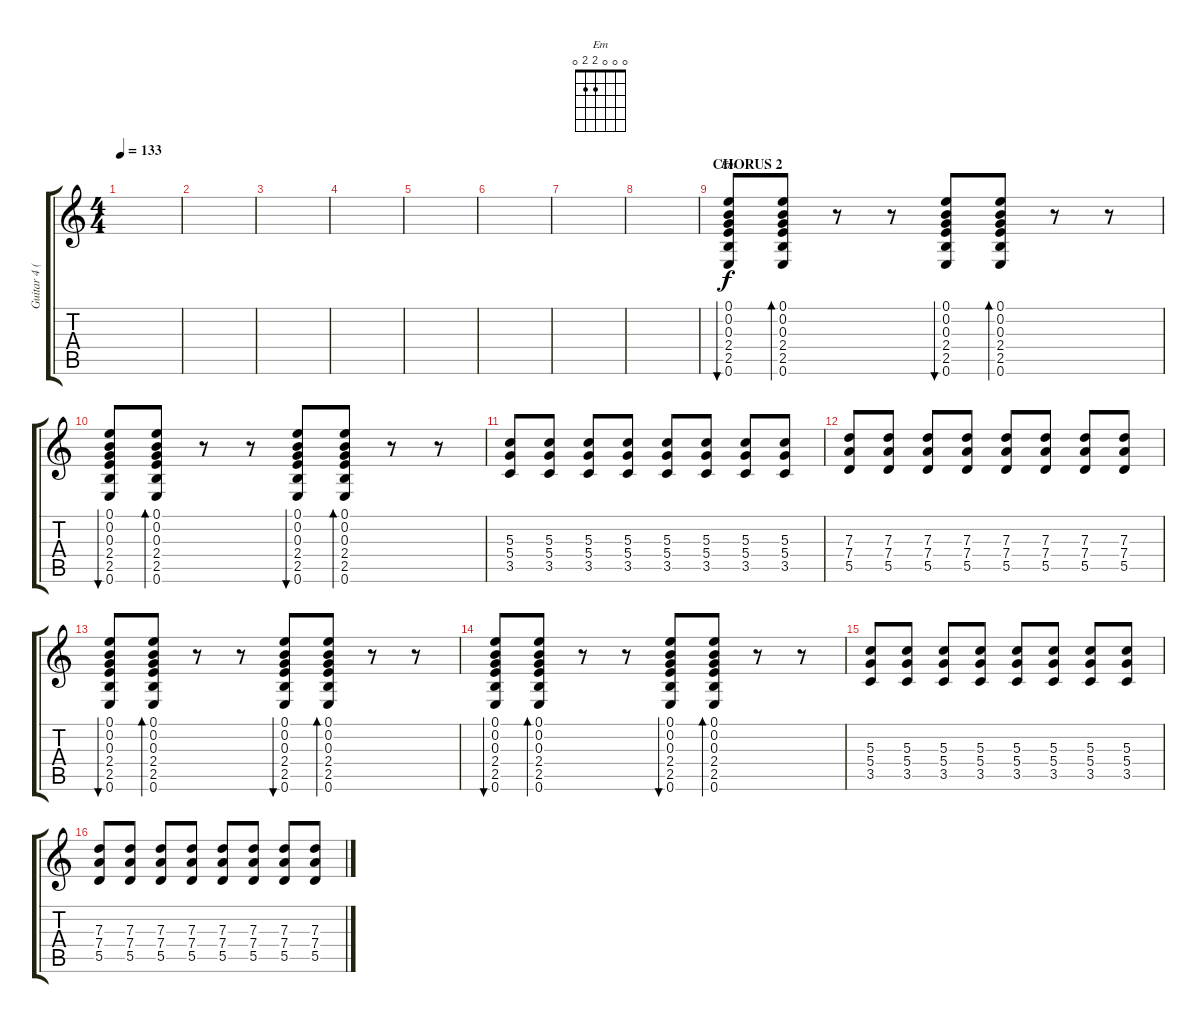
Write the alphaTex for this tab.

\track ("Guitar 4 (Distorted Thickener)" "Guitar 4 (") {instrument overdrivenguitar}
\staff {score tabs}
\tuning (E4 B3 G3 D3 A2 E2) {hide}
\chord ("Em" 0 0 0 2 2 0)
\ts (4 4)
\tempo 133
\clef g2
\ks c
|
|
|
|
|
|
|
|
\section ("" "CHORUS 2")
(0.1 0.2 0.3 2.4 2.5 0.6).8{bu 60 ch "Em"} (0.1 0.2 0.3 2.4 2.5 0.6).8{bd 60} r.8 r.8 (0.1 0.2 0.3 2.4 2.5 0.6).8{bu 60} (0.1 0.2 0.3 2.4 2.5 0.6).8{bd 60} r.8 r.8 |
(0.1 0.2 0.3 2.4 2.5 0.6).8{bu 60} (0.1 0.2 0.3 2.4 2.5 0.6).8{bd 60} r.8 r.8 (0.1 0.2 0.3 2.4 2.5 0.6).8{bu 60} (0.1 0.2 0.3 2.4 2.5 0.6).8{bd 60} r.8 r.8 |
(5.3 5.4 3.5).8 (5.3 5.4 3.5).8 (5.3 5.4 3.5).8 (5.3 5.4 3.5).8 (5.3 5.4 3.5).8 (5.3 5.4 3.5).8 (5.3 5.4 3.5).8 (5.3 5.4 3.5).8 |
(7.3 7.4 5.5).8 (7.3 7.4 5.5).8 (7.3 7.4 5.5).8 (7.3 7.4 5.5).8 (7.3 7.4 5.5).8 (7.3 7.4 5.5).8 (7.3 7.4 5.5).8 (7.3 7.4 5.5).8 |
(0.1 0.2 0.3 2.4 2.5 0.6).8{bu 60} (0.1 0.2 0.3 2.4 2.5 0.6).8{bd 60} r.8 r.8 (0.1 0.2 0.3 2.4 2.5 0.6).8{bu 60} (0.1 0.2 0.3 2.4 2.5 0.6).8{bd 60} r.8 r.8 |
(0.1 0.2 0.3 2.4 2.5 0.6).8{bu 60} (0.1 0.2 0.3 2.4 2.5 0.6).8{bd 60} r.8 r.8 (0.1 0.2 0.3 2.4 2.5 0.6).8{bu 60} (0.1 0.2 0.3 2.4 2.5 0.6).8{bd 60} r.8 r.8 |
(5.3 5.4 3.5).8 (5.3 5.4 3.5).8 (5.3 5.4 3.5).8 (5.3 5.4 3.5).8 (5.3 5.4 3.5).8 (5.3 5.4 3.5).8 (5.3 5.4 3.5).8 (5.3 5.4 3.5).8 |
(7.3 7.4 5.5).8 (7.3 7.4 5.5).8 (7.3 7.4 5.5).8 (7.3 7.4 5.5).8 (7.3 7.4 5.5).8 (7.3 7.4 5.5).8 (7.3 7.4 5.5).8 (7.3 7.4 5.5).8
